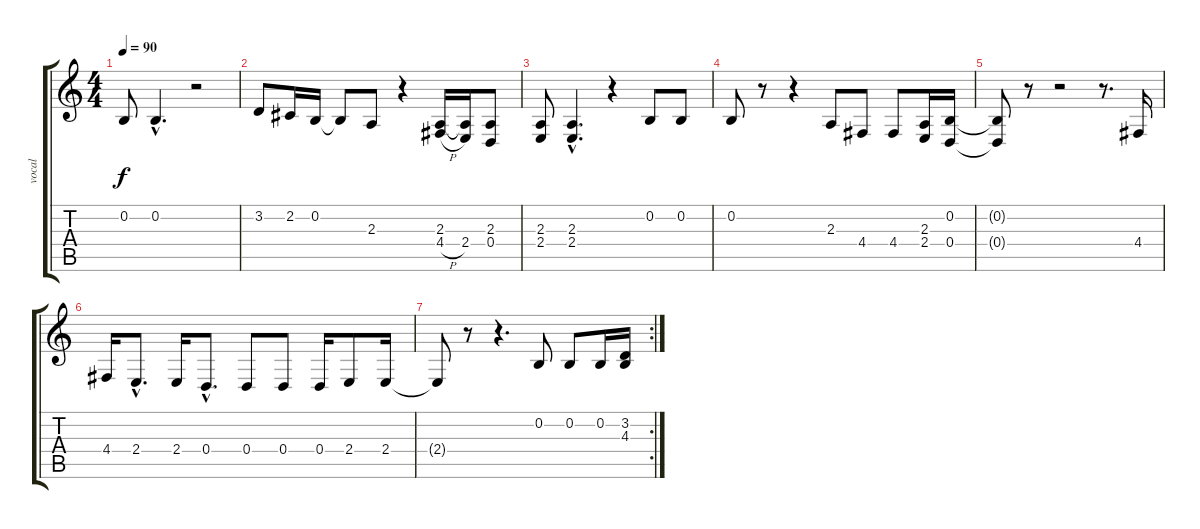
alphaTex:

\track ("vocal" "vocal") {instrument electricgrandpiano}
\staff {score tabs}
\tuning (E4 B3 G3 D3 A2 E2) {hide}
\ts (4 4)
\tempo 90
\clef g2
\ks c
0.2{t}.8{dy f} 0.2{hac}.4{d} r.2 |
3.2.8 2.2.16 0.2.16 0.2{t}.8 2.3.8 r.4 (2.3 4.4{h}).16 (2.3{t} 2.4).16 (2.3 0.4).8 |
(2.3 2.4).8 (2.3{hac} 2.4{hac}).4{d} r.4 0.2.8 0.2.8 |
0.2.8 r.8 r.4 2.3.8 4.4.8 4.4.8 (2.3 2.4).16 (0.2 0.4).16 |
(0.2{t} 0.4{t}).8 r.8 r.2 r.8{d} 4.4.16 |
4.4.16 2.4{hac}.8{d} 2.4.16 0.4{hac}.8{d} 0.4.8 0.4.8 0.4.16 2.4.8 2.4.16 |
\rc 2
2.4{t}.8 r.8 r.4{d} 0.2.8 0.2.8 0.2.16 (3.2 4.3).16
